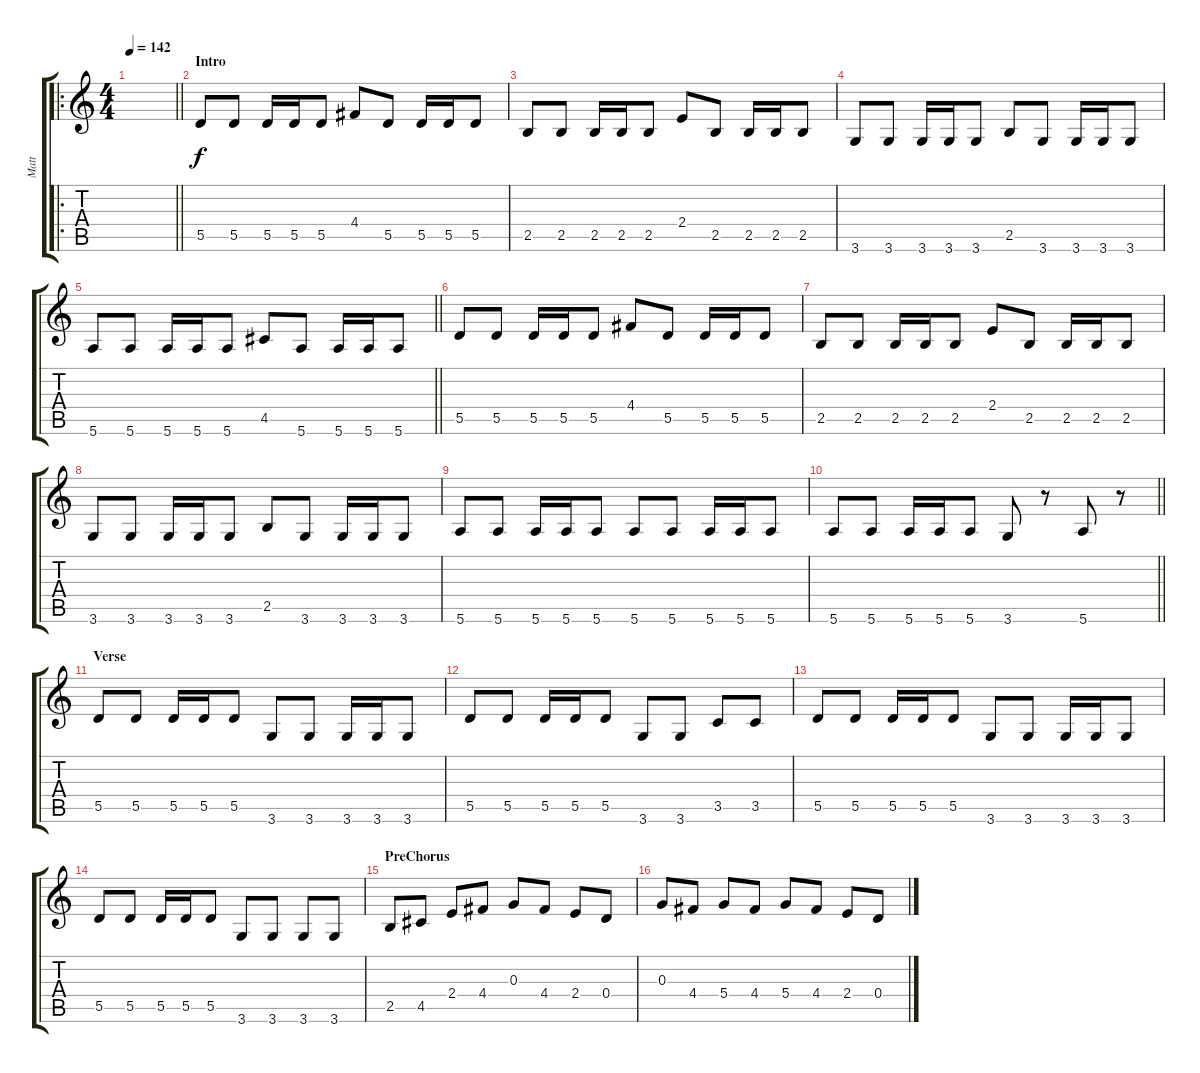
\track ("Matt" "Matt") {instrument electricbassfinger}
\staff {score tabs}
\tuning (E4 B3 G3 D3 A2 E2) {hide}
\ro
\ts (4 4)
\tempo 142
\clef g2
\barLineRight lightlight
\ks c
|
\section ("" "Intro")
5.5.8 5.5.8 5.5.16 5.5.16 5.5.8 4.4.8 5.5.8 5.5.16 5.5.16 5.5.8 |
2.5.8 2.5.8 2.5.16 2.5.16 2.5.8 2.4.8 2.5.8 2.5.16 2.5.16 2.5.8 |
3.6.8 3.6.8 3.6.16 3.6.16 3.6.8 2.5.8 3.6.8 3.6.16 3.6.16 3.6.8 |
\barLineRight lightlight
5.6.8 5.6.8 5.6.16 5.6.16 5.6.8 4.5.8 5.6.8 5.6.16 5.6.16 5.6.8 |
5.5.8 5.5.8 5.5.16 5.5.16 5.5.8 4.4.8 5.5.8 5.5.16 5.5.16 5.5.8 |
2.5.8 2.5.8 2.5.16 2.5.16 2.5.8 2.4.8 2.5.8 2.5.16 2.5.16 2.5.8 |
3.6.8 3.6.8 3.6.16 3.6.16 3.6.8 2.5.8 3.6.8 3.6.16 3.6.16 3.6.8 |
5.6.8 5.6.8 5.6.16 5.6.16 5.6.8 5.6.8 5.6.8 5.6.16 5.6.16 5.6.8 |
\barLineRight lightlight
5.6.8 5.6.8 5.6.16 5.6.16 5.6.8 3.6.8 r.8 5.6.8 r.8 |
\section ("" "Verse")
5.5.8 5.5.8 5.5.16 5.5.16 5.5.8 3.6.8 3.6.8 3.6.16 3.6.16 3.6.8 |
5.5.8 5.5.8 5.5.16 5.5.16 5.5.8 3.6.8 3.6.8 3.5.8 3.5.8 |
5.5.8 5.5.8 5.5.16 5.5.16 5.5.8 3.6.8 3.6.8 3.6.16 3.6.16 3.6.8 |
5.5.8 5.5.8 5.5.16 5.5.16 5.5.8 3.6.8 3.6.8 3.6.8 3.6.8 |
\section ("" "PreChorus")
2.5.8 4.5.8 2.4.8 4.4.8 0.3.8 4.4.8 2.4.8 0.4.8 |
0.3.8 4.4.8 5.4.8 4.4.8 5.4.8 4.4.8 2.4.8 0.4.8
